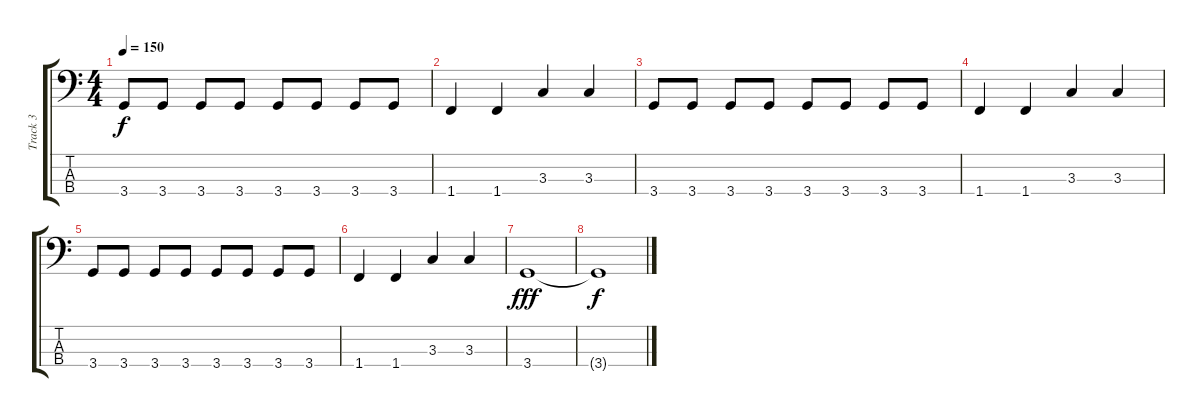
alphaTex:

\track ("Track 3" "Track 3") {instrument electricbasspick}
\staff {score tabs}
\tuning (G2 D2 A1 E1) {hide}
\ts (4 4)
\tempo 150
\clef f4
\ks c
3.4.8{dy f} 3.4.8 3.4.8 3.4.8 3.4.8 3.4.8 3.4.8 3.4.8 |
1.4.4 1.4.4 3.3.4 3.3.4 |
3.4.8 3.4.8 3.4.8 3.4.8 3.4.8 3.4.8 3.4.8 3.4.8 |
1.4.4 1.4.4 3.3.4 3.3.4 |
3.4.8 3.4.8 3.4.8 3.4.8 3.4.8 3.4.8 3.4.8 3.4.8 |
1.4.4 1.4.4 3.3.4 3.3.4 |
3.4.1{dy fff} |
3.4{t}.1{dy f}
